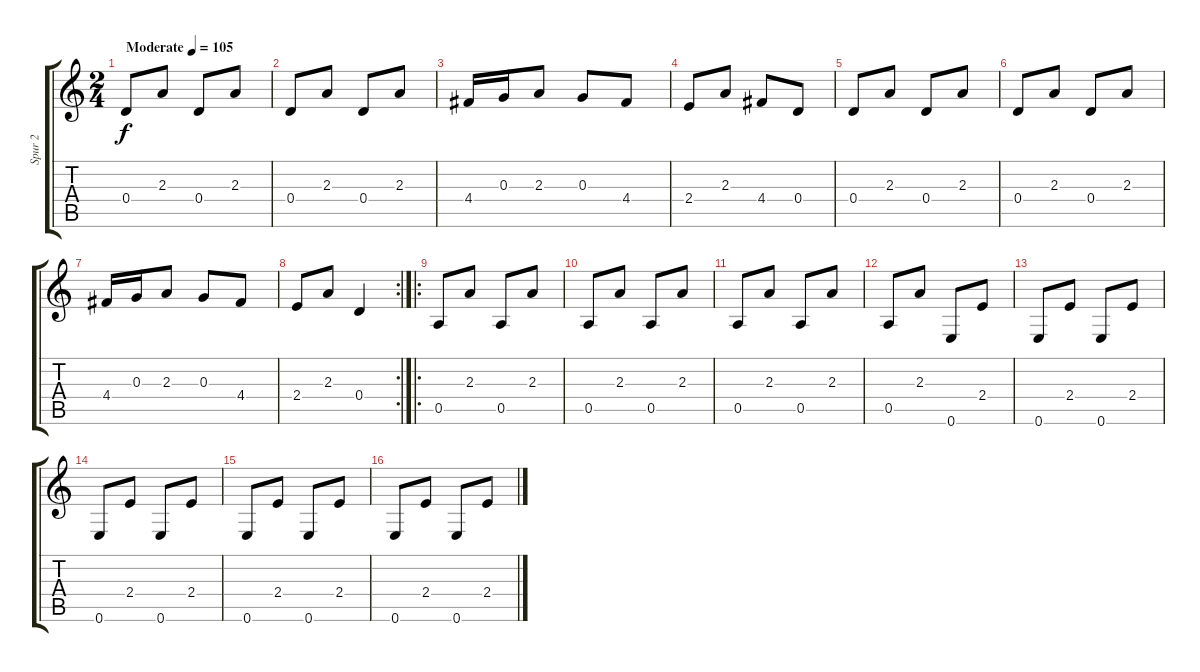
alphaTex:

\track ("Spur 2" "Spur 2") {instrument acousticguitarsteel}
\staff {score tabs}
\tuning (E4 B3 G3 D3 A2 E2) {hide}
\ts (2 4)
\tempo (105 "Moderate")
\clef g2
\ks c
0.4.8{dy f instrument acousticguitarsteel} 2.3.8 0.4.8 2.3.8 |
0.4.8 2.3.8 0.4.8 2.3.8 |
4.4.16 0.3.16 2.3.8 0.3.8 4.4.8 |
2.4.8 2.3.8 4.4.8 0.4.8 |
0.4.8 2.3.8 0.4.8 2.3.8 |
0.4.8 2.3.8 0.4.8 2.3.8 |
4.4.16 0.3.16 2.3.8 0.3.8 4.4.8 |
\rc 2
2.4.8 2.3.8 0.4.4 |
\ro
0.5.8 2.3.8 0.5.8 2.3.8 |
0.5.8 2.3.8 0.5.8 2.3.8 |
0.5.8 2.3.8 0.5.8 2.3.8 |
0.5.8 2.3.8 0.6.8 2.4.8 |
0.6.8 2.4.8 0.6.8 2.4.8 |
0.6.8 2.4.8 0.6.8 2.4.8 |
0.6.8 2.4.8 0.6.8 2.4.8 |
0.6.8 2.4.8 0.6.8 2.4.8
